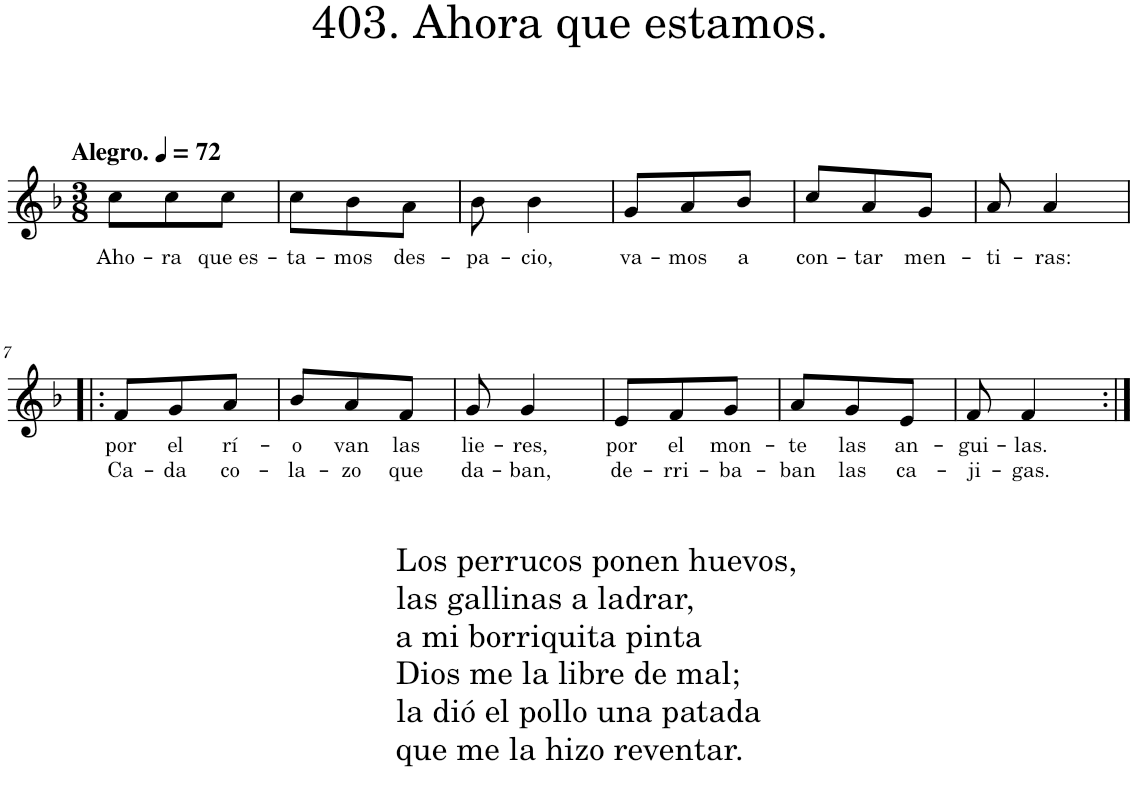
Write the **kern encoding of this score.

**kern	**text	**text
*part1	*part1	*part1
*staff1	*staff1	*staff1
*I"Piano	*	*
*I'Pno.	*	*
*clefG2	*	*
*k[b-]	*	*
*M3/8	*	*
*MM72	*	*
=1	=1	=1
!LO:TX:a:B:t=Alegro.	!	!
!	!LO:LY:b	!
8cc\L	Aho-	.
!	!LO:LY:b	!
8cc\	-ra	.
!	!LO:LY:b	!
8cc\J	que es-	.
=2	=2	=2
!	!LO:LY:b	!
8cc\L	-ta-	.
!	!LO:LY:b	!
8b-\	-mos	.
!	!LO:LY:b	!
8a\J	des-	.
=3	=3	=3
!	!LO:LY:b	!
8b-\	-pa-	.
!	!LO:LY:b	!
4b-\	-cio,	.
=4	=4	=4
!	!LO:LY:b	!
8g/L	va-	.
!	!LO:LY:b	!
8a/	-mos	.
!	!LO:LY:b	!
8b-/J	a	.
=5	=5	=5
!	!LO:LY:b	!
8cc/L	con-	.
!	!LO:LY:b	!
8a/	-tar	.
!	!LO:LY:b	!
8g/J	men-	.
=6	=6	=6
!	!LO:LY:b	!
8a/	-ti-	.
!	!LO:LY:b	!
4a/	-ras:	.
!!LO:LB:g=z
=7!|:	=7!|:	=7!|:
!	!LO:LY:b	!LO:LY:b
8f/L	por	Ca-
!	!LO:LY:b	!LO:LY:b
8g/	el	-da
!	!LO:LY:b	!LO:LY:b
8a/J	rí-	co-
=8	=8	=8
!	!LO:LY:b	!LO:LY:b
8b-/L	-o	-la-
!LO:TX:b:t=Los perrucos ponen huevos,	!	!
!LO:TX:b:t=las gallinas a ladrar,	!	!
!LO:TX:b:t=a mi borriquita pinta	!	!
!LO:TX:b:t=Dios me la libre de mal;	!	!
!LO:TX:b:t=la dió el pollo una patada	!	!
!LO:TX:b:t=que me la hizo reventar.	!	!
!	!LO:LY:b	!LO:LY:b
8a/	van	-zo
!	!LO:LY:b	!LO:LY:b
8f/J	las	que
=9	=9	=9
!	!LO:LY:b	!LO:LY:b
8g/	lie-	da-
!	!LO:LY:b	!LO:LY:b
4g/	-res,	-ban,
=10	=10	=10
!	!LO:LY:b	!LO:LY:b
8e/L	por	de-
!	!LO:LY:b	!LO:LY:b
8f/	el	-rri-
!	!LO:LY:b	!LO:LY:b
8g/J	mon-	-ba-
=11	=11	=11
!	!LO:LY:b	!LO:LY:b
8a/L	-te	-ban
!	!LO:LY:b	!LO:LY:b
8g/	las	las
!	!LO:LY:b	!LO:LY:b
8e/J	an-	ca-
=12	=12	=12
!	!LO:LY:b	!LO:LY:b
8f/	-gui-	-ji-
!	!LO:LY:b	!LO:LY:b
4f/	-las.	-gas.
=:|!	=:|!	=:|!
*-	*-	*-
